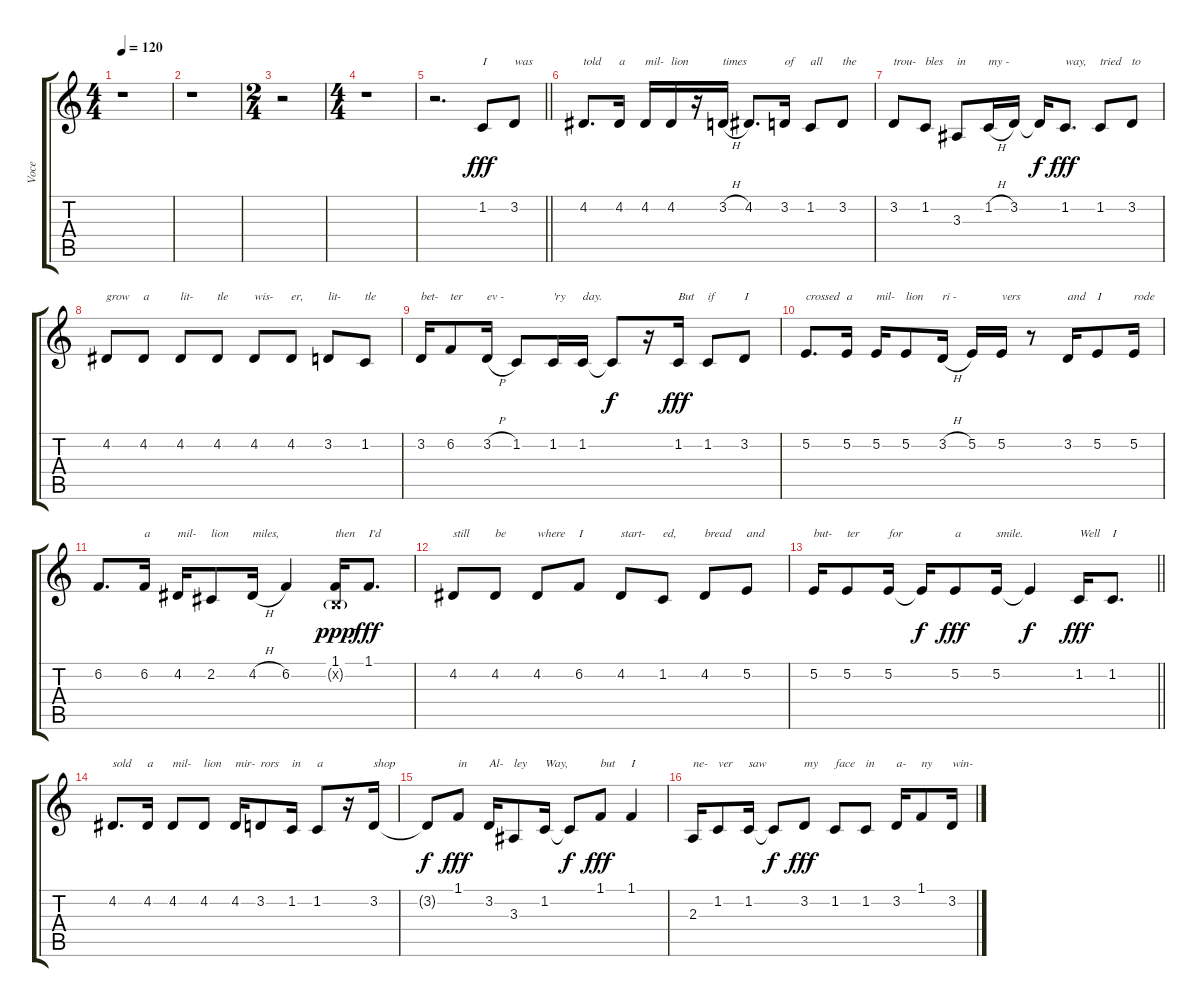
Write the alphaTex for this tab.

\track ("Voce" "Voce") {instrument lead6voice}
\staff {score tabs}
\tuning (E4 B3 G3 D3 A2 E2) {hide}
\ts (4 4)
\tempo 120
\clef g2
\ks c
r.1{dy fff} |
r.1 |
\ts (2 4)
r.2 |
\ts (4 4)
r.1 |
\barLineRight lightlight
r.2{d} 1.2.8{txt "I"} 3.2.8{txt "was"} |
4.2.8{d txt "told"} 4.2.16{txt "a"} 4.2.16{txt "mil-"} 4.2.16{txt "lion"} r.16 3.2{h}.16{txt "times"} 4.2.8{d} 3.2.16{txt "of"} 1.2.8{txt "all"} 3.2.8{txt "the"} |
3.2.8{txt "trou-"} 1.2.8{txt "bles"} 3.3.8{txt "in"} 1.2{h}.16{txt "my -"} 3.2.16 3.2{t}.16{dy f} 1.2.8{d txt "way," dy fff} 1.2.8{txt "tried"} 3.2.8{txt "to"} |
4.2.8{txt "grow"} 4.2.8{txt "a"} 4.2.8{txt "lit-"} 4.2.8{txt "tle"} 4.2.8{txt "wis-"} 4.2.8{txt "er,"} 3.2.8{txt "lit-"} 1.2.8{txt "tle"} |
3.2.16{txt "bet-"} 6.2.8{txt "ter"} 3.2{h}.16{txt "ev -"} 1.2.8 1.2.16{txt "'ry"} 1.2.16{txt "day."} 1.2{t}.8{dy f} r.16 1.2.16{txt "But" dy fff} 1.2.8{txt "if"} 3.2.8{txt "I"} |
5.2.8{d txt "crossed"} 5.2.16{txt "a"} 5.2.16{txt "mil-"} 5.2.8{txt "lion"} 3.2{h}.16{txt "ri -"} 5.2.16 5.2.16{txt "vers"} r.8 3.2.16{txt "and"} 5.2.8{txt "I"} 5.2.16{txt "rode"} |
6.2.8{d} 6.2.16{txt "a"} 4.2.16{txt "mil-"} 2.2.8{txt "lion"} 4.2{h}.16{txt "miles,"} 6.2.4 (1.1 0.2{g x}).16{txt "then" dy ppp} 1.1.8{d txt "I'd" dy fff} |
4.2.8{txt "still"} 4.2.8{txt "be"} 4.2.8{txt "where"} 6.2.8{txt "I"} 4.2.8{txt "start-"} 1.2.8{txt "ed,"} 4.2.8{txt "bread"} 5.2.8{txt "and"} |
\barLineRight lightlight
5.2.16{txt "but-"} 5.2.8{txt "ter"} 5.2.16{txt "for"} 5.2{t}.16{dy f} 5.2.8{txt "a" dy fff} 5.2.16{txt "smile."} 5.2{t}.4{dy f} 1.2.16{txt "Well" dy fff} 1.2.8{d txt "I"} |
4.2.8{d txt "sold"} 4.2.16{txt "a"} 4.2.8{txt "mil-"} 4.2.8{txt "lion"} 4.2.16{txt "mir-"} 3.2.8{txt "rors"} 1.2.16{txt "in"} 1.2.8{txt "a"} r.16 3.2.16{txt "shop"} |
3.2{t}.8{dy f} 1.1.8{txt "in" dy fff} 3.2.16{txt "Al-"} 3.3.8{txt "ley"} 1.2.16{txt "Way,"} 1.2{t}.8{dy f} 1.1.8{txt "but" dy fff} 1.1.4{txt "I"} |
2.3.16{txt "ne-"} 1.2.8{txt "ver"} 1.2.16{txt "saw"} 1.2{t}.8{dy f} 3.2.8{txt "my" dy fff} 1.2.8{txt "face"} 1.2.8{txt "in"} 3.2.16{txt "a-"} 1.1.8{txt "ny"} 3.2.16{txt "win-"}
